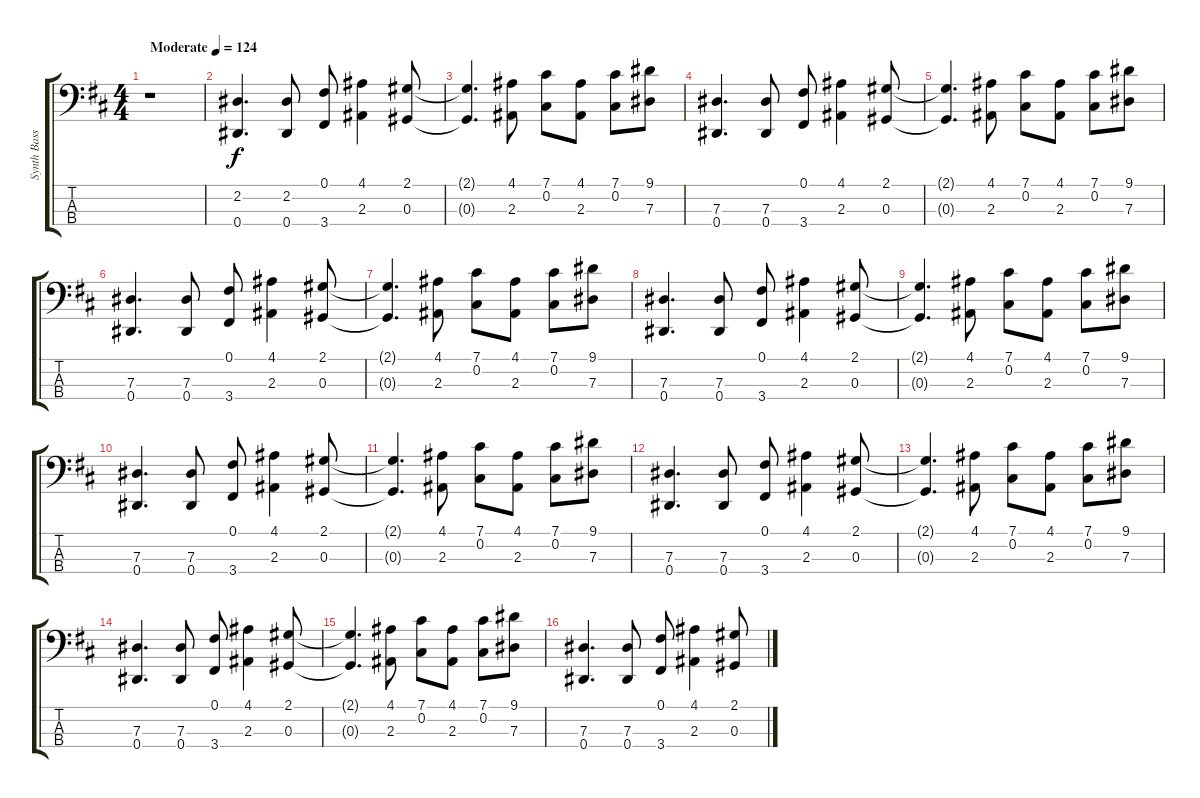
\track ("Synth Bass" "Synth Bass") {instrument electricbassfinger}
\staff {score tabs}
\tuning (Gb2 Db2 Ab1 Eb1) {hide}
\ts (4 4)
\tempo (124 "Moderate")
\clef f4
\ks d
r.1{dy f instrument electricbassfinger} |
(2.2 0.4).4{d} (2.2 0.4).8 (0.1 3.4).8 (4.1 2.3).4 (2.1 0.3).8 |
(2.1{t} 0.3{t}).4{d} (4.1 2.3).8 (7.1 0.2).8 (4.1 2.3).8 (7.1 0.2).8 (9.1 7.3).8 |
(7.3 0.4).4{d} (7.3 0.4).8 (0.1 3.4).8 (4.1 2.3).4 (2.1 0.3).8 |
(2.1{t} 0.3{t}).4{d} (4.1 2.3).8 (7.1 0.2).8 (4.1 2.3).8 (7.1 0.2).8 (9.1 7.3).8 |
(7.3 0.4).4{d} (7.3 0.4).8 (0.1 3.4).8 (4.1 2.3).4 (2.1 0.3).8 |
(2.1{t} 0.3{t}).4{d} (4.1 2.3).8 (7.1 0.2).8 (4.1 2.3).8 (7.1 0.2).8 (9.1 7.3).8 |
(7.3 0.4).4{d} (7.3 0.4).8 (0.1 3.4).8 (4.1 2.3).4 (2.1 0.3).8 |
(2.1{t} 0.3{t}).4{d} (4.1 2.3).8 (7.1 0.2).8 (4.1 2.3).8 (7.1 0.2).8 (9.1 7.3).8 |
(7.3 0.4).4{d} (7.3 0.4).8 (0.1 3.4).8 (4.1 2.3).4 (2.1 0.3).8 |
(2.1{t} 0.3{t}).4{d} (4.1 2.3).8 (7.1 0.2).8 (4.1 2.3).8 (7.1 0.2).8 (9.1 7.3).8 |
(7.3 0.4).4{d} (7.3 0.4).8 (0.1 3.4).8 (4.1 2.3).4 (2.1 0.3).8 |
(2.1{t} 0.3{t}).4{d} (4.1 2.3).8 (7.1 0.2).8 (4.1 2.3).8 (7.1 0.2).8 (9.1 7.3).8 |
(7.3 0.4).4{d} (7.3 0.4).8 (0.1 3.4).8 (4.1 2.3).4 (2.1 0.3).8 |
(2.1{t} 0.3{t}).4{d} (4.1 2.3).8 (7.1 0.2).8 (4.1 2.3).8 (7.1 0.2).8 (9.1 7.3).8 |
(7.3 0.4).4{d} (7.3 0.4).8 (0.1 3.4).8 (4.1 2.3).4 (2.1 0.3).8
